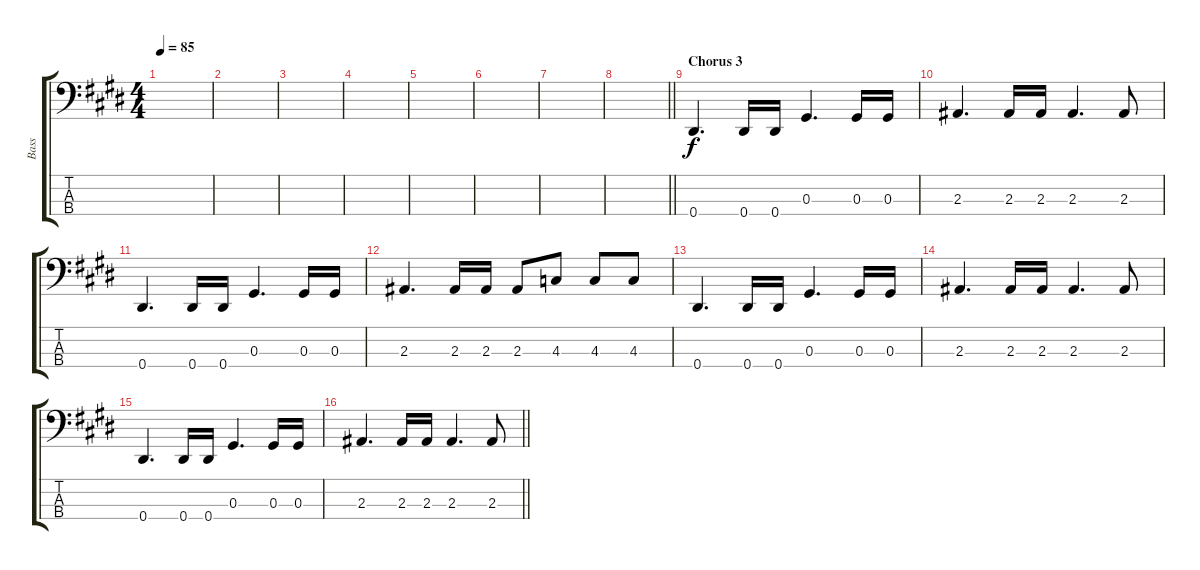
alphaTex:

\track ("Bass" "Bass") {instrument electricbassfinger}
\staff {score tabs}
\tuning (Gb2 Db2 Ab1 Eb1) {hide}
\ts (4 4)
\tempo 85
\clef f4
\ks e
|
|
|
|
|
|
|
\barLineRight lightlight
|
\section ("" "Chorus 3")
0.4.4{d} 0.4.16 0.4.16 0.3.4{d} 0.3.16 0.3.16 |
2.3.4{d} 2.3.16 2.3.16 2.3.4{d} 2.3.8 |
0.4.4{d} 0.4.16 0.4.16 0.3.4{d} 0.3.16 0.3.16 |
2.3.4{d} 2.3.16 2.3.16 2.3.8 4.3.8 4.3.8 4.3.8 |
0.4.4{d} 0.4.16 0.4.16 0.3.4{d} 0.3.16 0.3.16 |
2.3.4{d} 2.3.16 2.3.16 2.3.4{d} 2.3.8 |
0.4.4{d} 0.4.16 0.4.16 0.3.4{d} 0.3.16 0.3.16 |
\barLineRight lightlight
2.3.4{d} 2.3.16 2.3.16 2.3.4{d} 2.3.8
